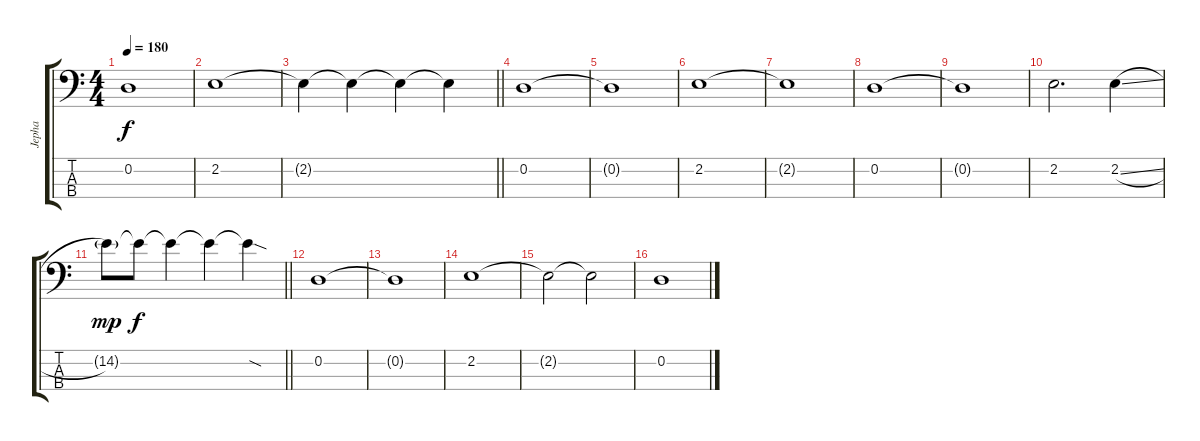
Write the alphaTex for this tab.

\track ("Jepha" "Jepha") {instrument electricbassfinger}
\staff {score tabs}
\tuning (G2 D2 A1 D1) {hide}
\ts (4 4)
\tempo 180
\clef f4
\ks c
0.2{t}.1{dy f} |
2.2.1 |
\barLineRight lightlight
2.2{t}.4 2.2{t}.4 2.2{t}.4 2.2{t}.4 |
0.2.1 |
0.2{t}.1 |
2.2.1 |
2.2{t}.1 |
0.2.1 |
0.2{t}.1 |
2.2.2{d} 2.2{sl}.4 |
\barLineRight lightlight
14.2{g}.8{dy mp} 14.2{t}.8{dy f} 14.2{t}.4 14.2{t}.4 14.2{sod t}.4 |
0.2.1 |
0.2{t}.1 |
2.2.1 |
2.2{t}.2 2.2{t}.2 |
0.2.1
